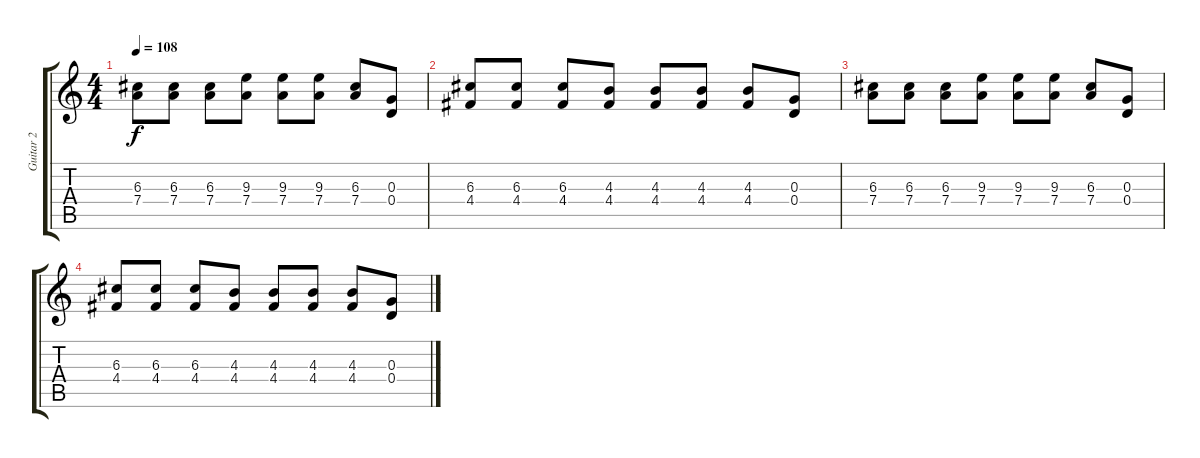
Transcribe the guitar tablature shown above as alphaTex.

\track ("Guitar 2" "Guitar 2") {instrument overdrivenguitar}
\staff {score tabs}
\tuning (E4 B3 G3 D3 A2 E2) {hide}
\ts (4 4)
\tempo 108
\clef g2
\ks c
(6.3 7.4).8{dy f} (6.3 7.4).8 (6.3 7.4).8 (9.3 7.4).8 (9.3 7.4).8 (9.3 7.4).8 (6.3 7.4).8 (0.3 0.4).8 |
(6.3 4.4).8 (6.3 4.4).8 (6.3 4.4).8 (4.3 4.4).8 (4.3 4.4).8 (4.3 4.4).8 (4.3 4.4).8 (0.3 0.4).8 |
(6.3 7.4).8 (6.3 7.4).8 (6.3 7.4).8 (9.3 7.4).8 (9.3 7.4).8 (9.3 7.4).8 (6.3 7.4).8 (0.3 0.4).8 |
(6.3 4.4).8 (6.3 4.4).8 (6.3 4.4).8 (4.3 4.4).8 (4.3 4.4).8 (4.3 4.4).8 (4.3 4.4).8 (0.3 0.4).8
